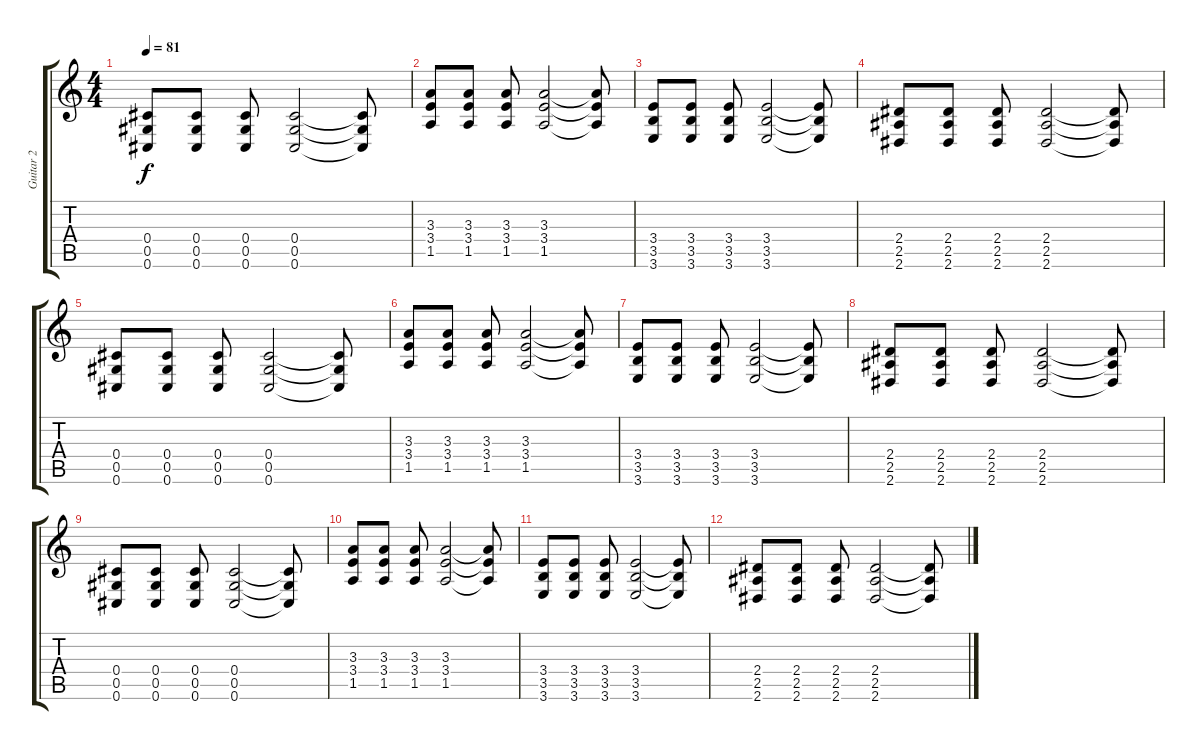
\track ("Guitar 2" "Guitar 2") {instrument distortionguitar}
\staff {score tabs}
\tuning (Eb4 Bb3 Gb3 Db3 Ab2 Db2) {hide}
\ts (4 4)
\tempo 81
\clef g2
\ks c
(0.4 0.5 0.6).8{dy f} (0.4 0.5 0.6).8 (0.4 0.5 0.6).8 (0.4 0.5 0.6).2 (0.4{t} 0.5{t} 0.6{t}).8 |
(3.3 3.4 1.5).8 (3.3 3.4 1.5).8 (3.3 3.4 1.5).8 (3.3 3.4 1.5).2 (3.3{t} 3.4{t} 1.5{t}).8 |
(3.4 3.5 3.6).8 (3.4 3.5 3.6).8 (3.4 3.5 3.6).8 (3.4 3.5 3.6).2 (3.4{t} 3.5{t} 3.6{t}).8 |
(2.4 2.5 2.6).8 (2.4 2.5 2.6).8 (2.4 2.5 2.6).8 (2.4 2.5 2.6).2 (2.4{t} 2.5{t} 2.6{t}).8 |
(0.4 0.5 0.6).8 (0.4 0.5 0.6).8 (0.4 0.5 0.6).8 (0.4 0.5 0.6).2 (0.4{t} 0.5{t} 0.6{t}).8 |
(3.3 3.4 1.5).8 (3.3 3.4 1.5).8 (3.3 3.4 1.5).8 (3.3 3.4 1.5).2 (3.3{t} 3.4{t} 1.5{t}).8 |
(3.4 3.5 3.6).8 (3.4 3.5 3.6).8 (3.4 3.5 3.6).8 (3.4 3.5 3.6).2 (3.4{t} 3.5{t} 3.6{t}).8 |
(2.4 2.5 2.6).8 (2.4 2.5 2.6).8 (2.4 2.5 2.6).8 (2.4 2.5 2.6).2 (2.4{t} 2.5{t} 2.6{t}).8 |
(0.4 0.5 0.6).8 (0.4 0.5 0.6).8 (0.4 0.5 0.6).8 (0.4 0.5 0.6).2 (0.4{t} 0.5{t} 0.6{t}).8 |
(3.3 3.4 1.5).8 (3.3 3.4 1.5).8 (3.3 3.4 1.5).8 (3.3 3.4 1.5).2 (3.3{t} 3.4{t} 1.5{t}).8 |
(3.4 3.5 3.6).8 (3.4 3.5 3.6).8 (3.4 3.5 3.6).8 (3.4 3.5 3.6).2 (3.4{t} 3.5{t} 3.6{t}).8 |
(2.4 2.5 2.6).8 (2.4 2.5 2.6).8 (2.4 2.5 2.6).8 (2.4 2.5 2.6).2 (2.4{t} 2.5{t} 2.6{t}).8
